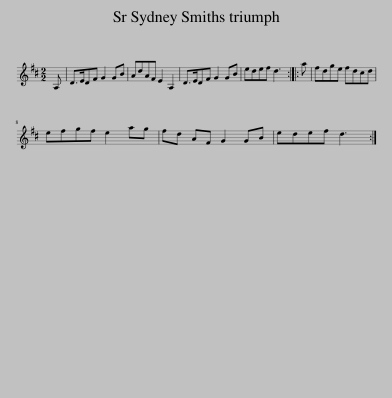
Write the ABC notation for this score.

X:1
L:1/8
M:2/2
I:linebreak $
K:D
V:1 treble
V:1
 A, | D>EDF G2 GB | AdAF E2 A,2 | D>EDF G2 GB | edef d3 :: %5
 a | fdge fdcd |$ efgf e2 ag | fd AF G2 GB | edef d3 :| %10
